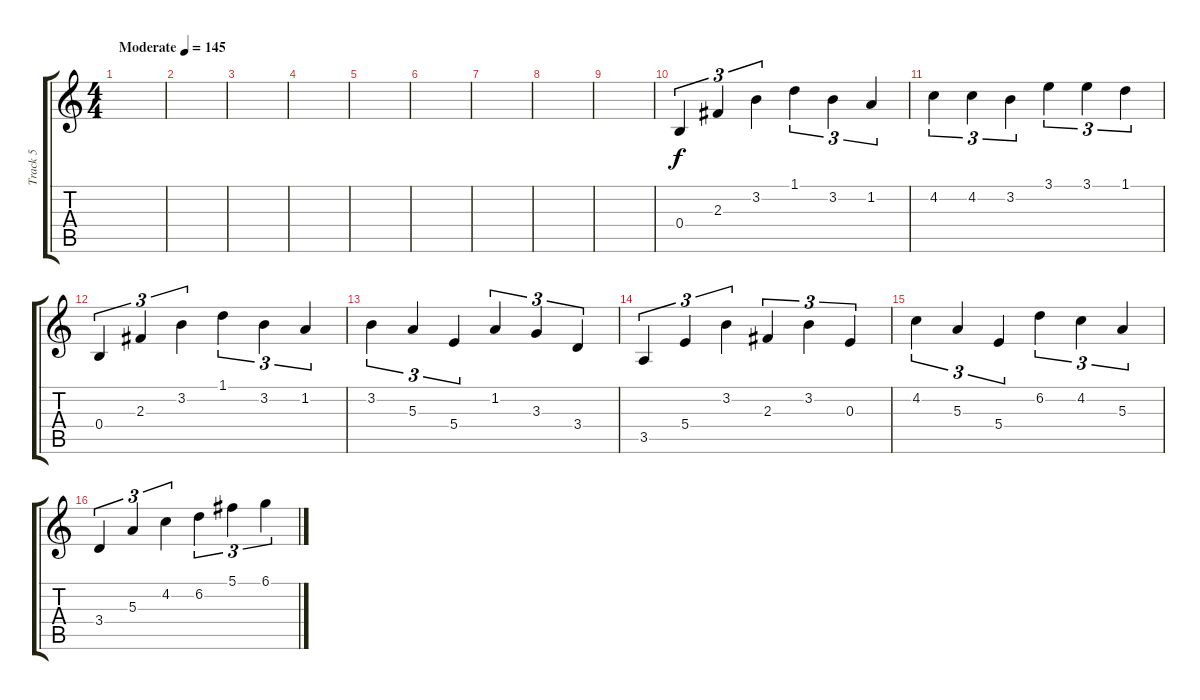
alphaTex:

\track ("Track 5" "Track 5") {instrument acousticguitarsteel}
\staff {score tabs}
\tuning (Db4 Ab3 E3 B2 Gb2 B1) {hide}
\ts (4 4)
\tempo (145 "Moderate")
\clef g2
\ks c
|
|
|
|
|
|
|
|
|
0.4.4{tu (3 2)} 2.3.4{tu (3 2)} 3.2.4{tu (3 2)} 1.1.4{tu (3 2)} 3.2.4{tu (3 2)} 1.2.4{tu (3 2)} |
4.2.4{tu (3 2)} 4.2.4{tu (3 2)} 3.2.4{tu (3 2)} 3.1.4{tu (3 2)} 3.1.4{tu (3 2)} 1.1.4{tu (3 2)} |
0.4.4{tu (3 2)} 2.3.4{tu (3 2)} 3.2.4{tu (3 2)} 1.1.4{tu (3 2)} 3.2.4{tu (3 2)} 1.2.4{tu (3 2)} |
3.2.4{tu (3 2)} 5.3.4{tu (3 2)} 5.4.4{tu (3 2)} 1.2.4{tu (3 2)} 3.3.4{tu (3 2)} 3.4.4{tu (3 2)} |
3.5.4{tu (3 2)} 5.4.4{tu (3 2)} 3.2.4{tu (3 2)} 2.3.4{tu (3 2)} 3.2.4{tu (3 2)} 0.3.4{tu (3 2)} |
4.2.4{tu (3 2)} 5.3.4{tu (3 2)} 5.4.4{tu (3 2)} 6.2.4{tu (3 2)} 4.2.4{tu (3 2)} 5.3.4{tu (3 2)} |
3.4.4{tu (3 2)} 5.3.4{tu (3 2)} 4.2.4{tu (3 2)} 6.2.4{tu (3 2)} 5.1.4{tu (3 2)} 6.1.4{tu (3 2)}
